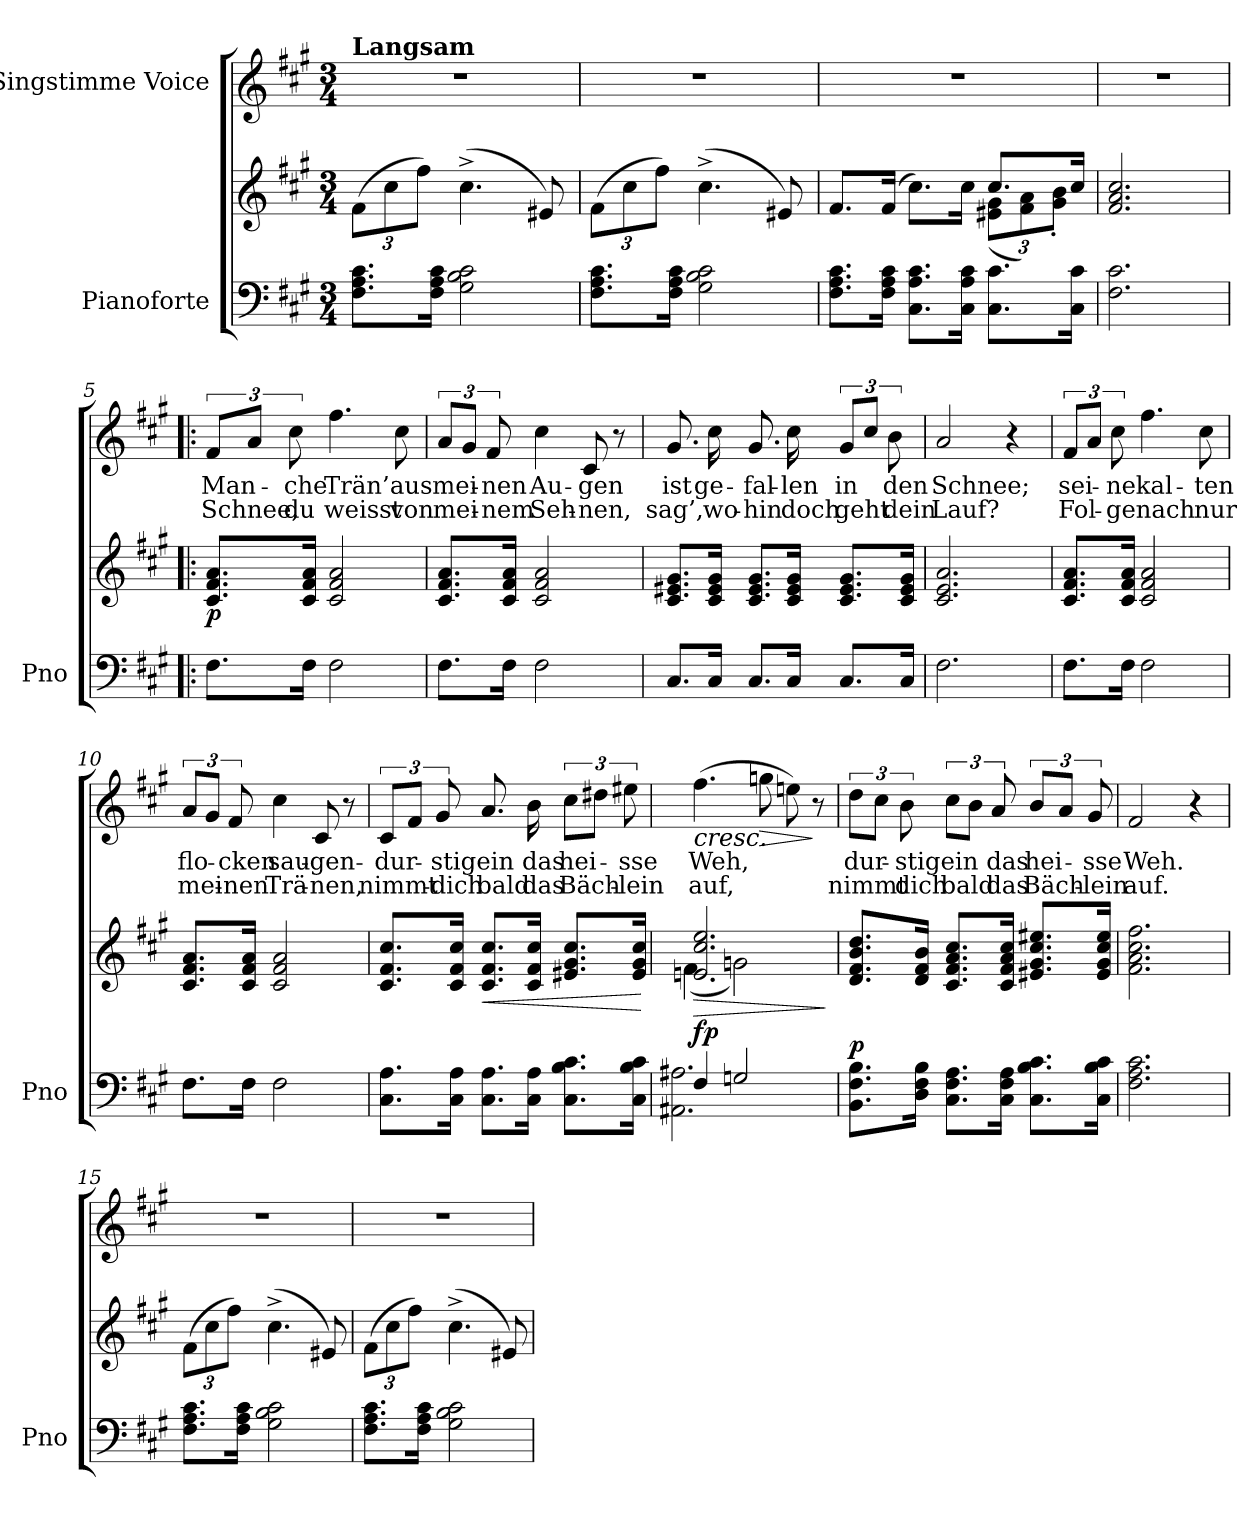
**kern	**kern	**dynam	**kern	**text	**text	**dynam
*part2	*part2	*part2	*part1	*part1	*part1	*part1
*staff3	*staff2	*staff2/3	*staff1	*staff1	*staff1	*staff1
*I"Pianoforte	*	*	*I"Singstimme Voice	*	*	*
*I'Pno	*	*	*	*	*	*
*clefF4	*clefG2	*	*clefG2	*	*	*
*k[f#c#g#]	*k[f#c#g#]	*	*k[f#c#g#]	*	*	*
*M3/4	*M3/4	*	*M3/4	*	*	*
=1	=1	=1	=1	=1	=1	=1
!	!	!	!LO:TX:a:B:t=Langsam	!	!	!
8.F#\ 8.A\ 8.c#\L	(12f#\L	.	2.r	.	.	.
.	12cc#\	.	.	.	.	.
.	12ff#\J)	.	.	.	.	.
16F#\ 16A\ 16c#\Jk	.	.	.	.	.	.
2G#\ 2B\ 2c#\	(4.cc#^\	.	.	.	.	.
.	8e#X/)	.	.	.	.	.
=2	=2	=2	=2	=2	=2	=2
8.F#\ 8.A\ 8.c#\L	(12f#\L	.	2.r	.	.	.
.	12cc#\	.	.	.	.	.
.	12ff#\J)	.	.	.	.	.
16F#\ 16A\ 16c#\Jk	.	.	.	.	.	.
2G#\ 2B\ 2c#\	(4.cc#^\	.	.	.	.	.
.	8e#X/)	.	.	.	.	.
=3	=3	=3	=3	=3	=3	=3
*	*^	*	*	*	*	*
8.F#\ 8.A\ 8.c#\L	8.f#/L	2ryy	.	2.r	.	.	.
16F#\ 16A\ 16c#\Jk	(16f#/Jk	.	.	.	.	.	.
8.C#\ 8.A\ 8.c#\L	8.cc#\L)	.	.	.	.	.	.
16C#\ 16A\ 16c#\Jk	16cc#\Jk	.	.	.	.	.	.
*	*	*Xbrackettup	*	*	*	*	*
8.C#\ 8.c#\L	8.cc#/L	(12e#X\ 12g#\L	.	.	.	.	.
.	.	12f#\ 12a\)	.	.	.	.	.
.	.	12g#\' 12b\'J	.	.	.	.	.
16C#\ 16c#\Jk	16cc#/Jk	.	.	.	.	.	.
*	*v	*v	*	*	*	*	*
=4	=4	=4	=4	=4	=4	=4
2.F#\ 2.c#\	2.f#/ 2.a/ 2.cc#/	.	2.r	.	.	.
=5!|:	=5!|:	=5!|:	=5!|:	=5!|:	=5!|:	=5!|:
!	!	!LO:DY:b	!	!	!	!
8.F#\L	8.c#/ 8.f#/ 8.a/L	p	12f#/L	Man-	Schnee,	.
.	.	.	12a/J	.	.	.
.	.	.	12cc#\	-che	du	.
16F#\Jk	16c#/ 16f#/ 16a/Jk	.	.	.	.	.
2F#\	2c#/ 2f#/ 2a/	.	4.ff#\	Trän’	weisst	.
.	.	.	8cc#\	aus	von	.
=6	=6	=6	=6	=6	=6	=6
8.F#\L	8.c#/ 8.f#/ 8.a/L	.	12a/L	mei-	mei-	.
.	.	.	12g#/J	.	.	.
.	.	.	12f#/	-nen	-nem	.
16F#\Jk	16c#/ 16f#/ 16a/Jk	.	.	.	.	.
2F#\	2c#/ 2f#/ 2a/	.	4cc#\	Au-	Seh-	.
.	.	.	8c#/	-gen	-nen,	.
.	.	.	8r	.	.	.
=7	=7	=7	=7	=7	=7	=7
8.C#/L	8.c#/ 8.e#X/ 8.g#/L	.	8.g#/	ist	sag’,	.
16C#/Jk	16c#/ 16e#/ 16g#/Jk	.	16cc#\	ge-	wo-	.
8.C#/L	8.c#/ 8.e#/ 8.g#/L	.	8.g#/	-fal-	-hin	.
16C#/Jk	16c#/ 16e#/ 16g#/Jk	.	16cc#\	-len	doch	.
8.C#/L	8.c#/ 8.e#/ 8.g#/L	.	12g#/L	in	geht	.
.	.	.	12cc#/J	.	.	.
.	.	.	12b\	den	dein	.
16C#/Jk	16c#/ 16e#/ 16g#/Jk	.	.	.	.	.
=8	=8	=8	=8	=8	=8	=8
2.F#\	2.c#/ 2.e/ 2.a/	.	2a/	Schnee;	Lauf?	.
.	.	.	4r	.	.	.
=9	=9	=9	=9	=9	=9	=9
8.F#\L	8.c#/ 8.f#/ 8.a/L	.	12f#/L	sei-	Fol-	.
.	.	.	12a/J	.	.	.
.	.	.	12cc#\	-ne	-ge	.
16F#\Jk	16c#/ 16f#/ 16a/Jk	.	.	.	.	.
2F#\	2c#/ 2f#/ 2a/	.	4.ff#\	kal-	nach	.
.	.	.	8cc#\	-ten	nur	.
=10	=10	=10	=10	=10	=10	=10
8.F#\L	8.c#/ 8.f#/ 8.a/L	.	12a/L	flo-	mei-	.
.	.	.	12g#/J	.	.	.
.	.	.	12f#/	-cken	-nen	.
16F#\Jk	16c#/ 16f#/ 16a/Jk	.	.	.	.	.
2F#\	2c#/ 2f#/ 2a/	.	4cc#\	sau-	Trä-	.
.	.	.	8c#/	-gen-	-nen,	.
.	.	.	8r	.	.	.
=11	=11	=11	=11	=11	=11	=11
8.C#\ 8.A\L	8.c#/ 8.f#/ 8.cc#/L	.	12c#/L	dur-	nimmt-	.
.	.	.	12f#/J	.	.	.
.	.	.	12g#/	-stig	-dich	.
16C#\ 16A\Jk	16c#/ 16f#/ 16cc#/Jk	.	.	.	.	.
!	!	!LO:HP:b	!	!	!	!
8.C#\ 8.A\L	8.c#/ 8.f#/ 8.cc#/L	<	8.a/	ein	bald	.
16C#\ 16A\Jk	16c#/ 16f#/ 16cc#/Jk	.	16b\	das	das	.
8.C#\ 8.B\ 8.c#\L	8.e#X/ 8.g#/ 8.cc#/L	.	12cc#\L	hei-	Bäch-	.
.	.	.	12dd#X\J	.	.	.
.	.	.	12ee#X\	-sse	-lein	.
16C#\ 16B\ 16c#\Jk	16e#/ 16g#/ 16cc#/Jk	.	.	.	.	.
.	.	[	.	.	.	.
=12	=12	=12	=12	=12	=12	=12
*^	*	*	*	*	*	*
!	!	!	!LO:HP:b	!	!	!	!LO:HP:b
*	*	*^	*	*	*	*	*
!	!	!	!	!LO:DY:n=1:a=2	!	!	!	!
4F#/	2.AA#X\ 2.A#X\	2.en/ 2.cc#/ 2.ee/	(4f#\	> fp	(4.ff#\	Weh,	auf,	<
2Gn/	.	.	2gn\)	.	.	.	.	.
!	!	!	!	!	!	!	!	!LO:HP:b
.	.	.	.	.	8ggn\	.	.	>
.	.	.	.	.	8een\)	.	.	.
.	.	.	.	.	8r	.	.	]
*v	*v	*	*	*	*	*	*	*
*	*v	*v	*	*	*	*	*
.	.	]	.	.	.	[
=13	=13	=13	=13	=13	=13	=13
!	!	!LO:DY:a=2	!	!	!	!
8.BB\ 8.F#\ 8.B\L	8.d/ 8.f#/ 8.b/ 8.dd/L	p	12dd\L	dur-	nimmt	.
.	.	.	12cc#\J	.	.	.
.	.	.	12b\	-stig	dich	.
16D\ 16F#\ 16B\Jk	16d/ 16f#/ 16b/Jk	.	.	.	.	.
8.C#\ 8.F#\ 8.A\L	8.c#/ 8.f#/ 8.a/ 8.cc#/L	.	12cc#\L	ein	bald	.
.	.	.	12b\J	.	.	.
.	.	.	12a/	-das	das	.
16C#\ 16F#\ 16A\Jk	16c#/ 16f#/ 16a/ 16cc#/Jk	.	.	.	.	.
8.C#\ 8.B\ 8.c#\L	8.e#X/ 8.g#/ 8.cc#/ 8.ee#X/L	.	12b/L	hei-	Bäch-	.
.	.	.	12a/J	.	.	.
.	.	.	12g#/	-sse	-lein	.
16C#\ 16B\ 16c#\Jk	16e#/ 16g#/ 16cc#/ 16ee#/Jk	.	.	.	.	.
=14	=14	=14	=14	=14	=14	=14
2.F#\ 2.A\ 2.c#\	2.f#\ 2.a\ 2.cc#\ 2.ff#\	.	2f#/	Weh.	auf.	.
.	.	.	4r	.	.	.
=15	=15	=15	=15	=15	=15	=15
*	*brackettup	*	*	*	*	*
8.F#\ 8.A\ 8.c#\L	(12f#\L	.	2.r	.	.	.
.	12cc#\	.	.	.	.	.
.	12ff#\J)	.	.	.	.	.
16F#\ 16A\ 16c#\Jk	.	.	.	.	.	.
2G#\ 2B\ 2c#\	(4.cc#^\	.	.	.	.	.
.	8e#X/)	.	.	.	.	.
=16	=16	=16	=16	=16	=16	=16
8.F#\ 8.A\ 8.c#\L	(12f#\L	.	2.r	.	.	.
.	12cc#\	.	.	.	.	.
.	12ff#\J)	.	.	.	.	.
16F#\ 16A\ 16c#\Jk	.	.	.	.	.	.
2G#\ 2B\ 2c#\	(4.cc#^\	.	.	.	.	.
.	8e#X/)	.	.	.	.	.
=	=	=	=	=	=	=
*-	*-	*-	*-	*-	*-	*-
